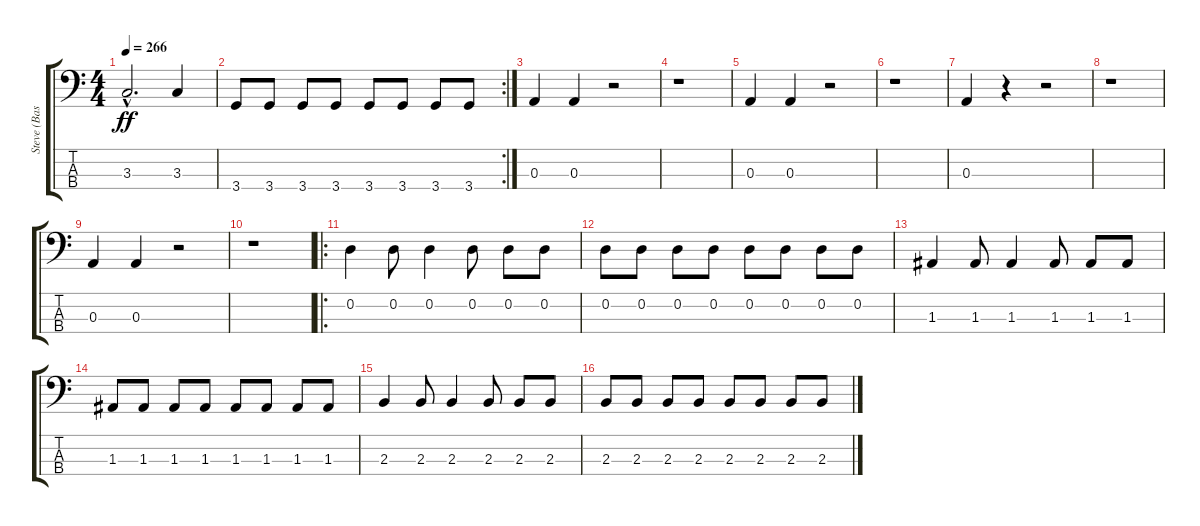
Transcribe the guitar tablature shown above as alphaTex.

\track ("Steve (Bass)" "Steve (Bas") {instrument electricbassfinger}
\staff {score tabs}
\tuning (G2 D2 A1 E1) {hide}
\ts (4 4)
\tempo 266
\clef f4
\ks c
3.3{hac}.2{d dy ff} 3.3.4 |
\rc 2
3.4.8 3.4.8 3.4.8 3.4.8 3.4.8 3.4.8 3.4.8 3.4.8 |
0.3.4 0.3.4 r.2 |
r.1 |
0.3.4 0.3.4 r.2 |
r.1 |
0.3.4 r.4 r.2 |
r.1 |
0.3.4 0.3.4 r.2 |
r.1 |
\ro
0.2.4 0.2.8 0.2.4 0.2.8 0.2.8 0.2.8 |
0.2.8 0.2.8 0.2.8 0.2.8 0.2.8 0.2.8 0.2.8 0.2.8 |
1.3.4 1.3.8 1.3.4 1.3.8 1.3.8 1.3.8 |
1.3.8 1.3.8 1.3.8 1.3.8 1.3.8 1.3.8 1.3.8 1.3.8 |
2.3.4 2.3.8 2.3.4 2.3.8 2.3.8 2.3.8 |
2.3.8 2.3.8 2.3.8 2.3.8 2.3.8 2.3.8 2.3.8 2.3.8
